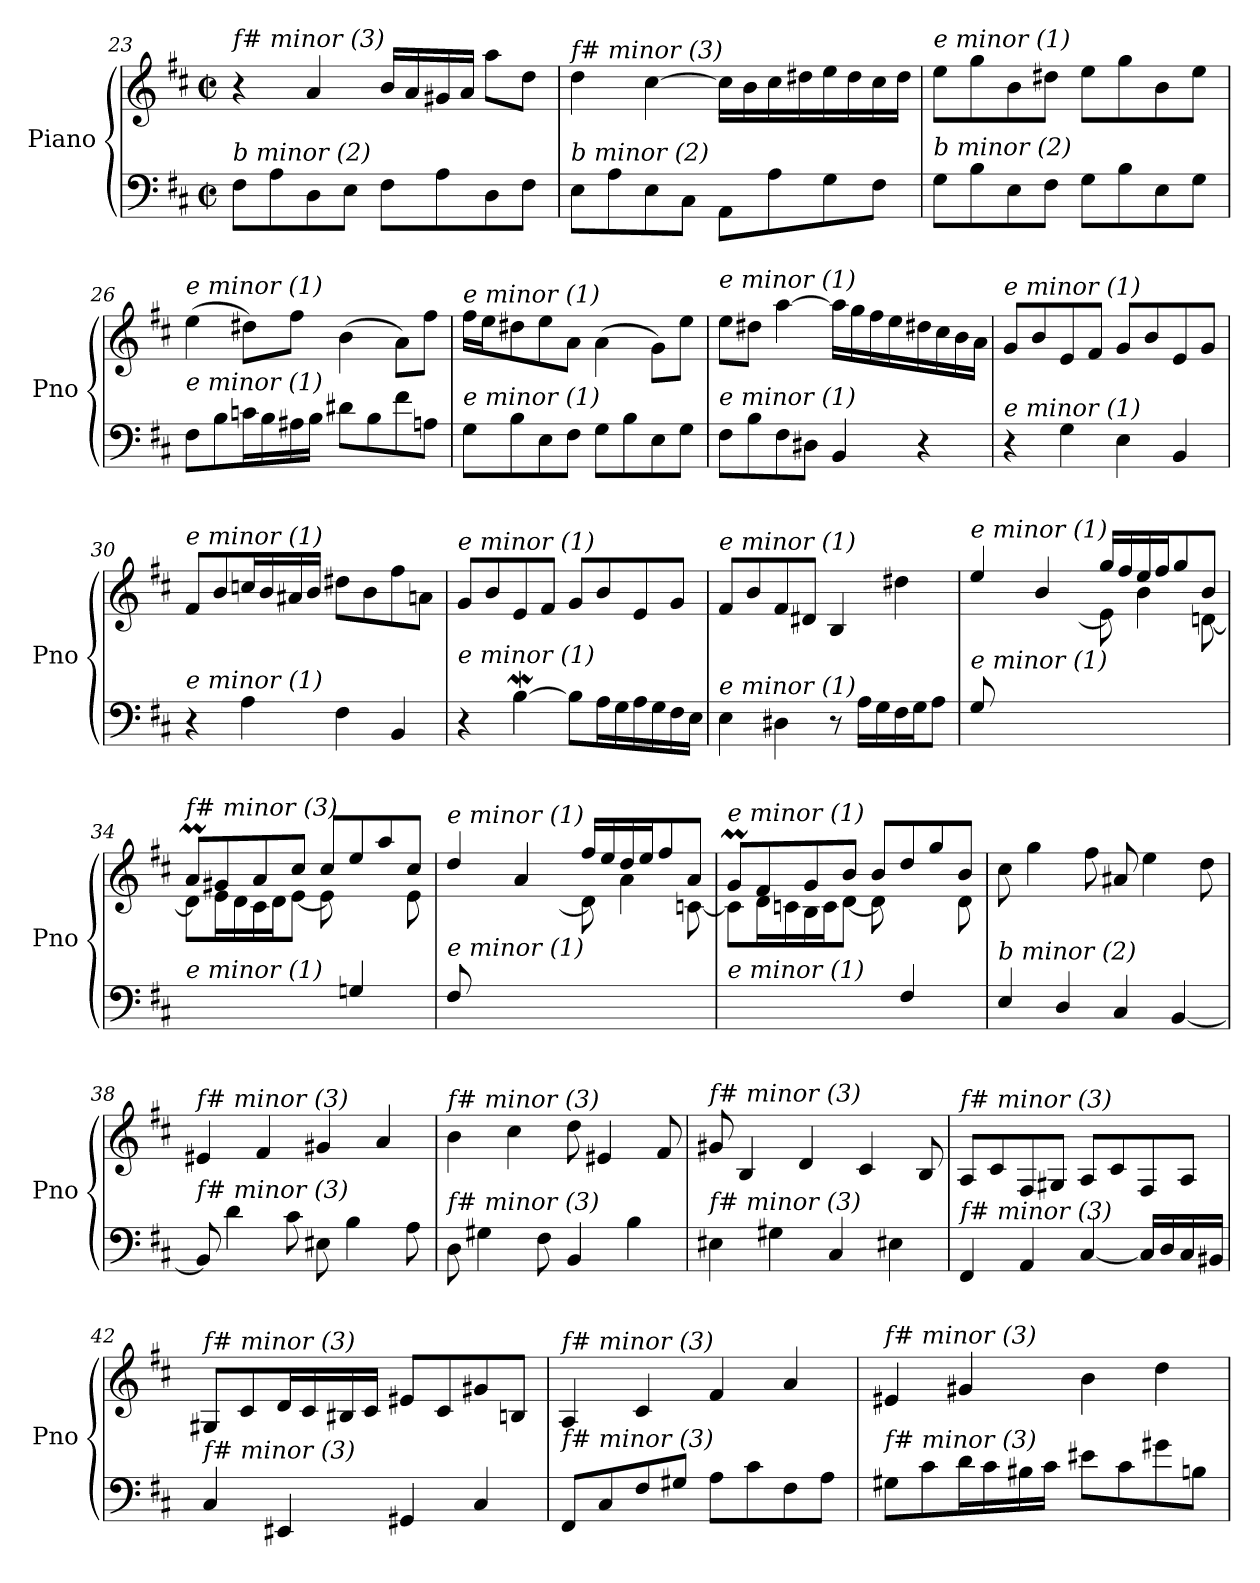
**kern	**kern
*part1	*part1
*staff2	*staff1
*I"Piano	*
*I'Pno	*
*clefF4	*clefG2
*k[f#c#]	*k[f#c#]
*M2/2	*M2/2
*met(c|)	*met(c|)
=23	=23
!	!LO:TX:i:t=f# minor (3)
!LO:TX:i:t=b minor (2)	!
8F#\L	4r
8A\	.
8D\	4a/
8E\J	.
8F#\L	16b/LL
.	16a/
8A\	16g#X/
.	16a/JJ
8D\	8aa\L
8F#\J	8dd\J
!!LO:PB:g=z
=24	=24
!	!LO:TX:i:t=f# minor (3)
!LO:TX:i:t=b minor (2)	!
8E\L	4dd\
8A\	.
8E\	[4cc#\
8C#\J	.
8AA\L	16cc#\LL]
.	16b\
8A\	16cc#\
.	16dd#X\
8G\	16ee\
.	16dd#\
8F#\J	16cc#\
.	16dd#\JJ
=25	=25
!	!LO:TX:i:t=e minor (1)
!LO:TX:i:t=b minor (2)	!
8G\L	8ee\L
8B\	8gg\
8E\	8b\
8F#\J	8dd#X\J
8G\L	8ee\L
8B\	8gg\
8E\	8b\
8G\J	8ee\J
=26	=26
!	!LO:TX:i:t=e minor (1)
!LO:TX:i:t=e minor (1)	!
8F#\L	(4ee\
8B\	.
16cn\L	8dd#X\L)
16B\	.
16A#X\	8ff#\J
16B\JJ	.
8d#X\L	(4b\
8B\	.
8f#\	8a\L)
8An\J	8ff#\J
=27	=27
!	!LO:TX:i:t=e minor (1)
!LO:TX:i:t=e minor (1)	!
8G\L	16ff#\LL
.	16ee\J
8B\	8dd#X\
8E\	8ee\
8F#\J	8a\J
8G\L	(4a\
8B\	.
8E\	8g\L)
8G\J	8ee\J
!!LO:LB:g=z
=28	=28
!	!LO:TX:i:t=e minor (1)
!LO:TX:i:t=e minor (1)	!
8F#\L	8ee\L
8B\	8dd#X\J
8F#\	[4aa\
8D#X\J	.
4BB/	16aa\LL]
.	16gg\
.	16ff#\
.	16ee\
4r	16dd#X\
.	16cc#\
.	16b\
.	16a\JJ
=29	=29
!	!LO:TX:i:t=e minor (1)
!LO:TX:i:t=e minor (1)	!
4r	8g/L
.	8b/
4G\	8e/
.	8f#/J
4E\	8g/L
.	8b/
4BB/	8e/
.	8g/J
=30	=30
!	!LO:TX:i:t=e minor (1)
!LO:TX:i:t=e minor (1)	!
4r	8f#/L
.	8b/
4A\	16ccn/L
.	16b/
.	16a#X/
.	16b/JJ
4F#\	8dd#X\L
.	8b\
4BB/	8ff#\
.	8an\J
=31	=31
!	!LO:TX:i:t=e minor (1)
!LO:TX:i:t=e minor (1)	!
4r	8g/L
.	8b/
[4BW\	8e/
.	8f#/J
8B\L]	8g/L
16A\L	8b/
16G\	.
16A\	8e/
16G\	.
16F#\	8g/J
16E\JJ	.
!!LO:LB:g=z
=32	=32
!	!LO:TX:i:t=e minor (1)
!LO:TX:i:t=e minor (1)	!
4E\	8f#/L
.	8b/
4D#X\	8f#/
.	8d#X/J
8r	4B/
16A\LL	.
16G\	.
16F#\	4dd#X\
16G\J	.
8A\J	.
=33	=33
*	*^
!	!LO:TX:i:t=e minor (1)	!
!LO:TX:i:t=e minor (1)	!	!
8G/L	4ee/	8ryy
2..ryy	.	16e\L
.	.	16f#\
.	4b/	16g\
.	.	16f#\J
.	.	[8e\J
.	16gg/LL	8e\]
.	16ff#/	.
.	16ee/	4b\
.	16ff#/J	.
.	8gg/	.
.	8b/J	[8dn\
=34	=34	=34
!	!LO:TX:i:t=f# minor (3)	!
!LO:TX:i:t=e minor (1)	!	!
2ryy	8aM/L	8d\L]
.	8g#X/	16e\L
.	.	16d\
.	8a/	16c#\
.	.	16d\J
.	8cc#/J	[8e\J
8ryy	8cc#/L	8e\]
4Gn/	8ee/	4ryy
.	8aa/	.
8ryy	8cc#/J	8e\
=35	=35	=35
!	!LO:TX:i:t=e minor (1)	!
!LO:TX:i:t=e minor (1)	!	!
8F#/L	4dd/	8ryy
2..ryy	.	16d\L
.	.	16e\
.	4a/	16f#\
.	.	16e\J
.	.	[8d\J
.	16ff#/LL	8d\]
.	16ee/	.
.	16dd/	4a\
.	16ee/J	.
.	8ff#/	.
.	8a/J	[8cn\
!!LO:LB:g=z	!!
=36	=36	=36
!	!LO:TX:i:t=e minor (1)	!
!LO:TX:i:t=e minor (1)	!	!
2ryy	8gM/L	8c\L]
.	8f#/	16d\L
.	.	16cn\
.	8g/	16B\
.	.	16c\J
.	8b/J	[8d\J
8ryy	8b/L	8d\]
4F#/	8dd/	4ryy
.	8gg/	.
8ryy	8b/J	8d\
=37	=37	=37
!	!LO:TX:i:t=b minor (2)	!
!LO:TX:i:t=b minor (2)	!	!
*	*v	*v
4E/	8cc#\
.	4gg\
4D/	.
.	8ff#\
4C#/	8a#X/
.	4ee\
[4BB/	.
.	8dd\
=38	=38
!	!LO:TX:i:t=f# minor (3)
!LO:TX:i:t=f# minor (3)	!
8BB/]	4e#X/
4d\	.
.	4f#/
8c#\	.
8E#X\	4g#X/
4B\	.
.	4a/
8A\	.
=39	=39
!	!LO:TX:i:t=f# minor (3)
!LO:TX:i:t=f# minor (3)	!
8D\	4b\
4G#X\	.
.	4cc#\
8F#\	.
4BB/	8dd\
.	4e#X/
4B\	.
.	8f#/
=40	=40
!	!LO:TX:i:t=f# minor (3)
!LO:TX:i:t=f# minor (3)	!
4E#X\	8g#X/
.	4B/
4G#X\	.
.	4d/
4C#/	.
.	4c#/
4E#X\	.
.	8B/
!!LO:LB:g=z
=41	=41
!	!LO:TX:i:t=f# minor (3)
!LO:TX:i:t=f# minor (3)	!
4FF#/	8A/L
.	8c#/
4AA/	8F#/
.	8G#X/J
[4C#/	8A/L
.	8c#/
16C#/LL]	8F#/
16D/	.
16C#/	8A/J
16BB#X/JJ	.
=42	=42
!	!LO:TX:i:t=f# minor (3)
!LO:TX:i:t=f# minor (3)	!
4C#/	8G#X/L
.	8c#/
4EE#X/	16d/L
.	16c#/
.	16B#X/
.	16c#/JJ
4GG#X/	8e#X/L
.	8c#/
4C#/	8g#X/
.	8Bn/J
=43	=43
!	!LO:TX:i:t=f# minor (3)
!LO:TX:i:t=f# minor (3)	!
8FF#/L	4A/
8C#/	.
8F#/	4c#/
8G#X/J	.
8A\L	4f#/
8c#\	.
8F#\	4a/
8A\J	.
=44	=44
!	!LO:TX:i:t=f# minor (3)
!LO:TX:i:t=f# minor (3)	!
8G#X\L	4e#X/
8c#\	.
16d\L	4g#X/
16c#\	.
16B#X\	.
16c#\JJ	.
8e#X\L	4b\
8c#\	.
8g#X\	4dd\
8Bn\J	.
=	=
*-	*-
